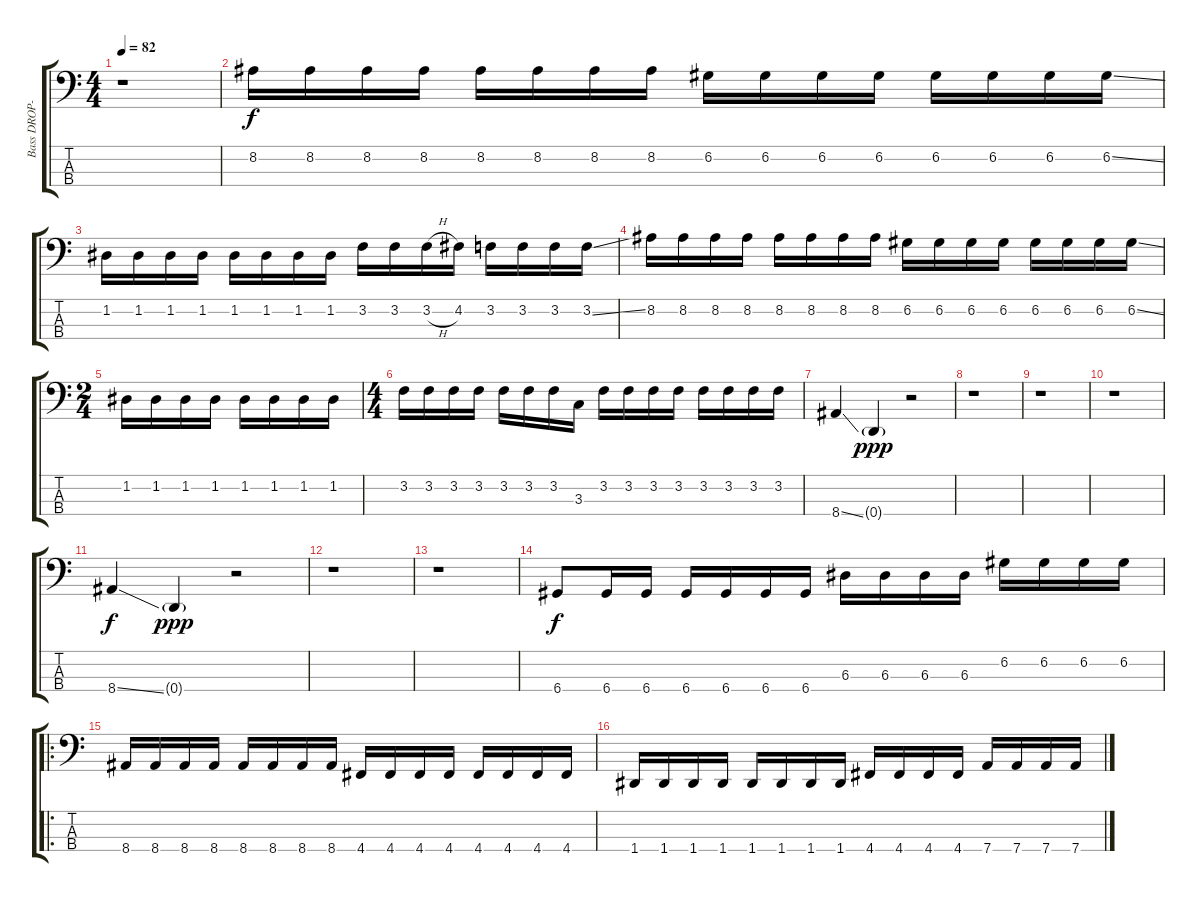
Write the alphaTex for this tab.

\track ("Bass DROP-D" "Bass DROP-") {instrument electricbasspick}
\staff {score tabs}
\tuning (G2 D2 A1 D1) {hide}
\ts (4 4)
\tempo 82
\clef f4
\ks c
r.1{dy ppp} |
8.2.16{dy f} 8.2.16 8.2.16 8.2.16 8.2.16 8.2.16 8.2.16 8.2.16 6.2.16 6.2.16 6.2.16 6.2.16 6.2.16 6.2.16 6.2.16 6.2{ss}.16 |
1.2.16 1.2.16 1.2.16 1.2.16 1.2.16 1.2.16 1.2.16 1.2.16 3.2.16 3.2.16 3.2{h}.16 4.2.16 3.2.16 3.2.16 3.2.16 3.2{ss}.16 |
8.2.16 8.2.16 8.2.16 8.2.16 8.2.16 8.2.16 8.2.16 8.2.16 6.2.16 6.2.16 6.2.16 6.2.16 6.2.16 6.2.16 6.2.16 6.2{ss}.16 |
\ts (2 4)
1.2.16 1.2.16 1.2.16 1.2.16 1.2.16 1.2.16 1.2.16 1.2.16 |
\ts (4 4)
3.2.16 3.2.16 3.2.16 3.2.16 3.2.16 3.2.16 3.2.16 3.3.16 3.2.16 3.2.16 3.2.16 3.2.16 3.2.16 3.2.16 3.2.16 3.2.16 |
8.4{ss}.4 0.4{g}.4{dy ppp} r.2 |
r.1 |
r.1 |
r.1 |
8.4{ss}.4{dy f} 0.4{g}.4{dy ppp} r.2 |
r.1 |
r.1 |
6.4.8{dy f} 6.4.16 6.4.16 6.4.16 6.4.16 6.4.16 6.4.16 6.3.16 6.3.16 6.3.16 6.3.16 6.2.16 6.2.16 6.2.16 6.2.16 |
\ro
8.4.16 8.4.16 8.4.16 8.4.16 8.4.16 8.4.16 8.4.16 8.4.16 4.4.16 4.4.16 4.4.16 4.4.16 4.4.16 4.4.16 4.4.16 4.4.16 |
1.4.16 1.4.16 1.4.16 1.4.16 1.4.16 1.4.16 1.4.16 1.4.16 4.4.16 4.4.16 4.4.16 4.4.16 7.4.16 7.4.16 7.4.16 7.4.16
